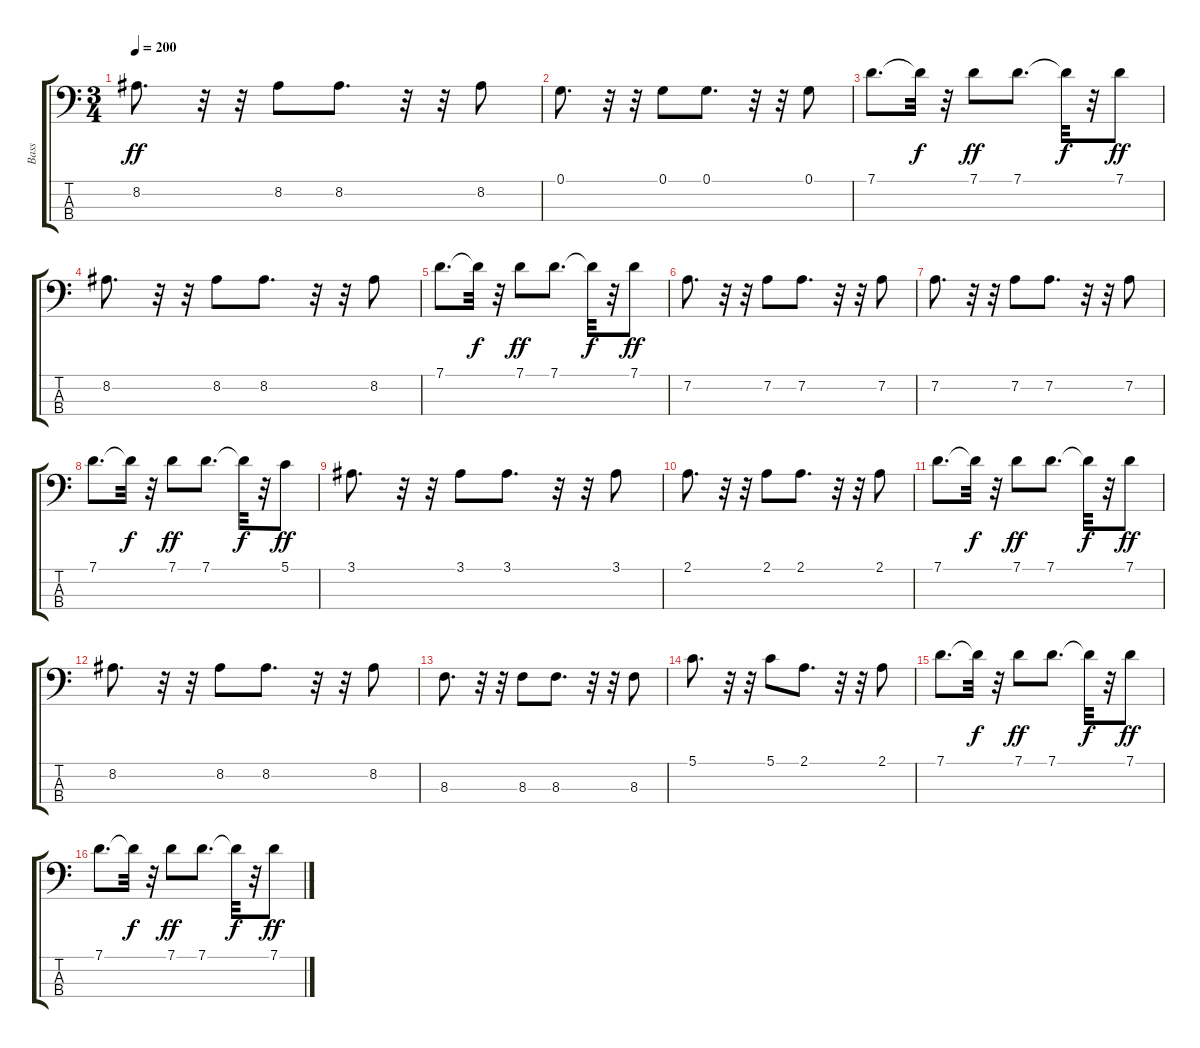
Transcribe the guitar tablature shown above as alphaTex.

\track ("Bass" "Bass") {instrument electricbassfinger}
\staff {score tabs}
\tuning (G2 D2 A1 E1) {hide}
\ts (3 4)
\tempo 200
\clef f4
\ks c
8.2.8{d dy ff} r.32 r.32 8.2.8 8.2.8{d} r.32 r.32 8.2.8 |
0.1.8{d} r.32 r.32 0.1.8 0.1.8{d} r.32 r.32 0.1.8 |
7.1.8{d} 7.1{t}.32{dy f} r.32 7.1.8{dy ff} 7.1.8{d} 7.1{t}.32{dy f} r.32 7.1.8{dy ff} |
8.2.8{d} r.32 r.32 8.2.8 8.2.8{d} r.32 r.32 8.2.8 |
7.1.8{d} 7.1{t}.32{dy f} r.32 7.1.8{dy ff} 7.1.8{d} 7.1{t}.32{dy f} r.32 7.1.8{dy ff} |
7.2.8{d} r.32 r.32 7.2.8 7.2.8{d} r.32 r.32 7.2.8 |
7.2.8{d} r.32 r.32 7.2.8 7.2.8{d} r.32 r.32 7.2.8 |
7.1.8{d} 7.1{t}.32{dy f} r.32 7.1.8{dy ff} 7.1.8{d} 7.1{t}.32{dy f} r.32 5.1.8{dy ff} |
3.1.8{d} r.32 r.32 3.1.8 3.1.8{d} r.32 r.32 3.1.8 |
2.1.8{d} r.32 r.32 2.1.8 2.1.8{d} r.32 r.32 2.1.8 |
7.1.8{d} 7.1{t}.32{dy f} r.32 7.1.8{dy ff} 7.1.8{d} 7.1{t}.32{dy f} r.32 7.1.8{dy ff} |
8.2.8{d} r.32 r.32 8.2.8 8.2.8{d} r.32 r.32 8.2.8 |
8.3.8{d} r.32 r.32 8.3.8 8.3.8{d} r.32 r.32 8.3.8 |
5.1.8{d} r.32 r.32 5.1.8 2.1.8{d} r.32 r.32 2.1.8 |
7.1.8{d} 7.1{t}.32{dy f} r.32 7.1.8{dy ff} 7.1.8{d} 7.1{t}.32{dy f} r.32 7.1.8{dy ff} |
7.1.8{d} 7.1{t}.32{dy f} r.32 7.1.8{dy ff} 7.1.8{d} 7.1{t}.32{dy f} r.32 7.1.8{dy ff}
